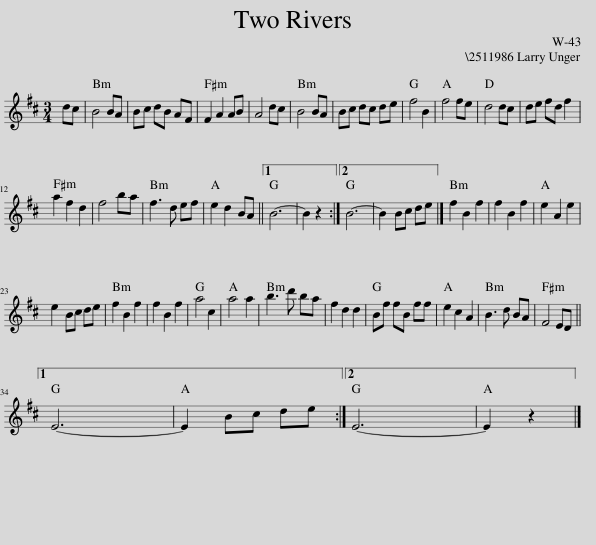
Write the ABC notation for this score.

X:1
L:1/8
M:3/4
I:linebreak $
K:Bmin
V:1 treble
V:1
 dc | B4 BA | Bc dB AF | F2 A2 AB | A4 dc | %5
 B4 BA | Bc dc de | f4 B2 | f4 fe | d4 dc | %10
 de fd f2 |$ a2 f2 d2 | f4 ba | f3 d ef | e2 d2 BA ||1 %15
 B6- | B2 z2 :|2 B6- | B2 Bc de |] f2 B2 f2 | %20
 f2 B2 f2 | e2 A2 e2 |$ e2 Bc de | f2 B2 f2 | f2 B2 f2 | %25
 a4 c2 | a4 a2 | b3 d' ba | f2 d2 d2 | Bf fB ff | %30
 e2 c2 A2 | B3 d BA | F4 ED ||1$ E6- | E2 Bc de :|2 %35
 E6- | E2 z2 |] %37
